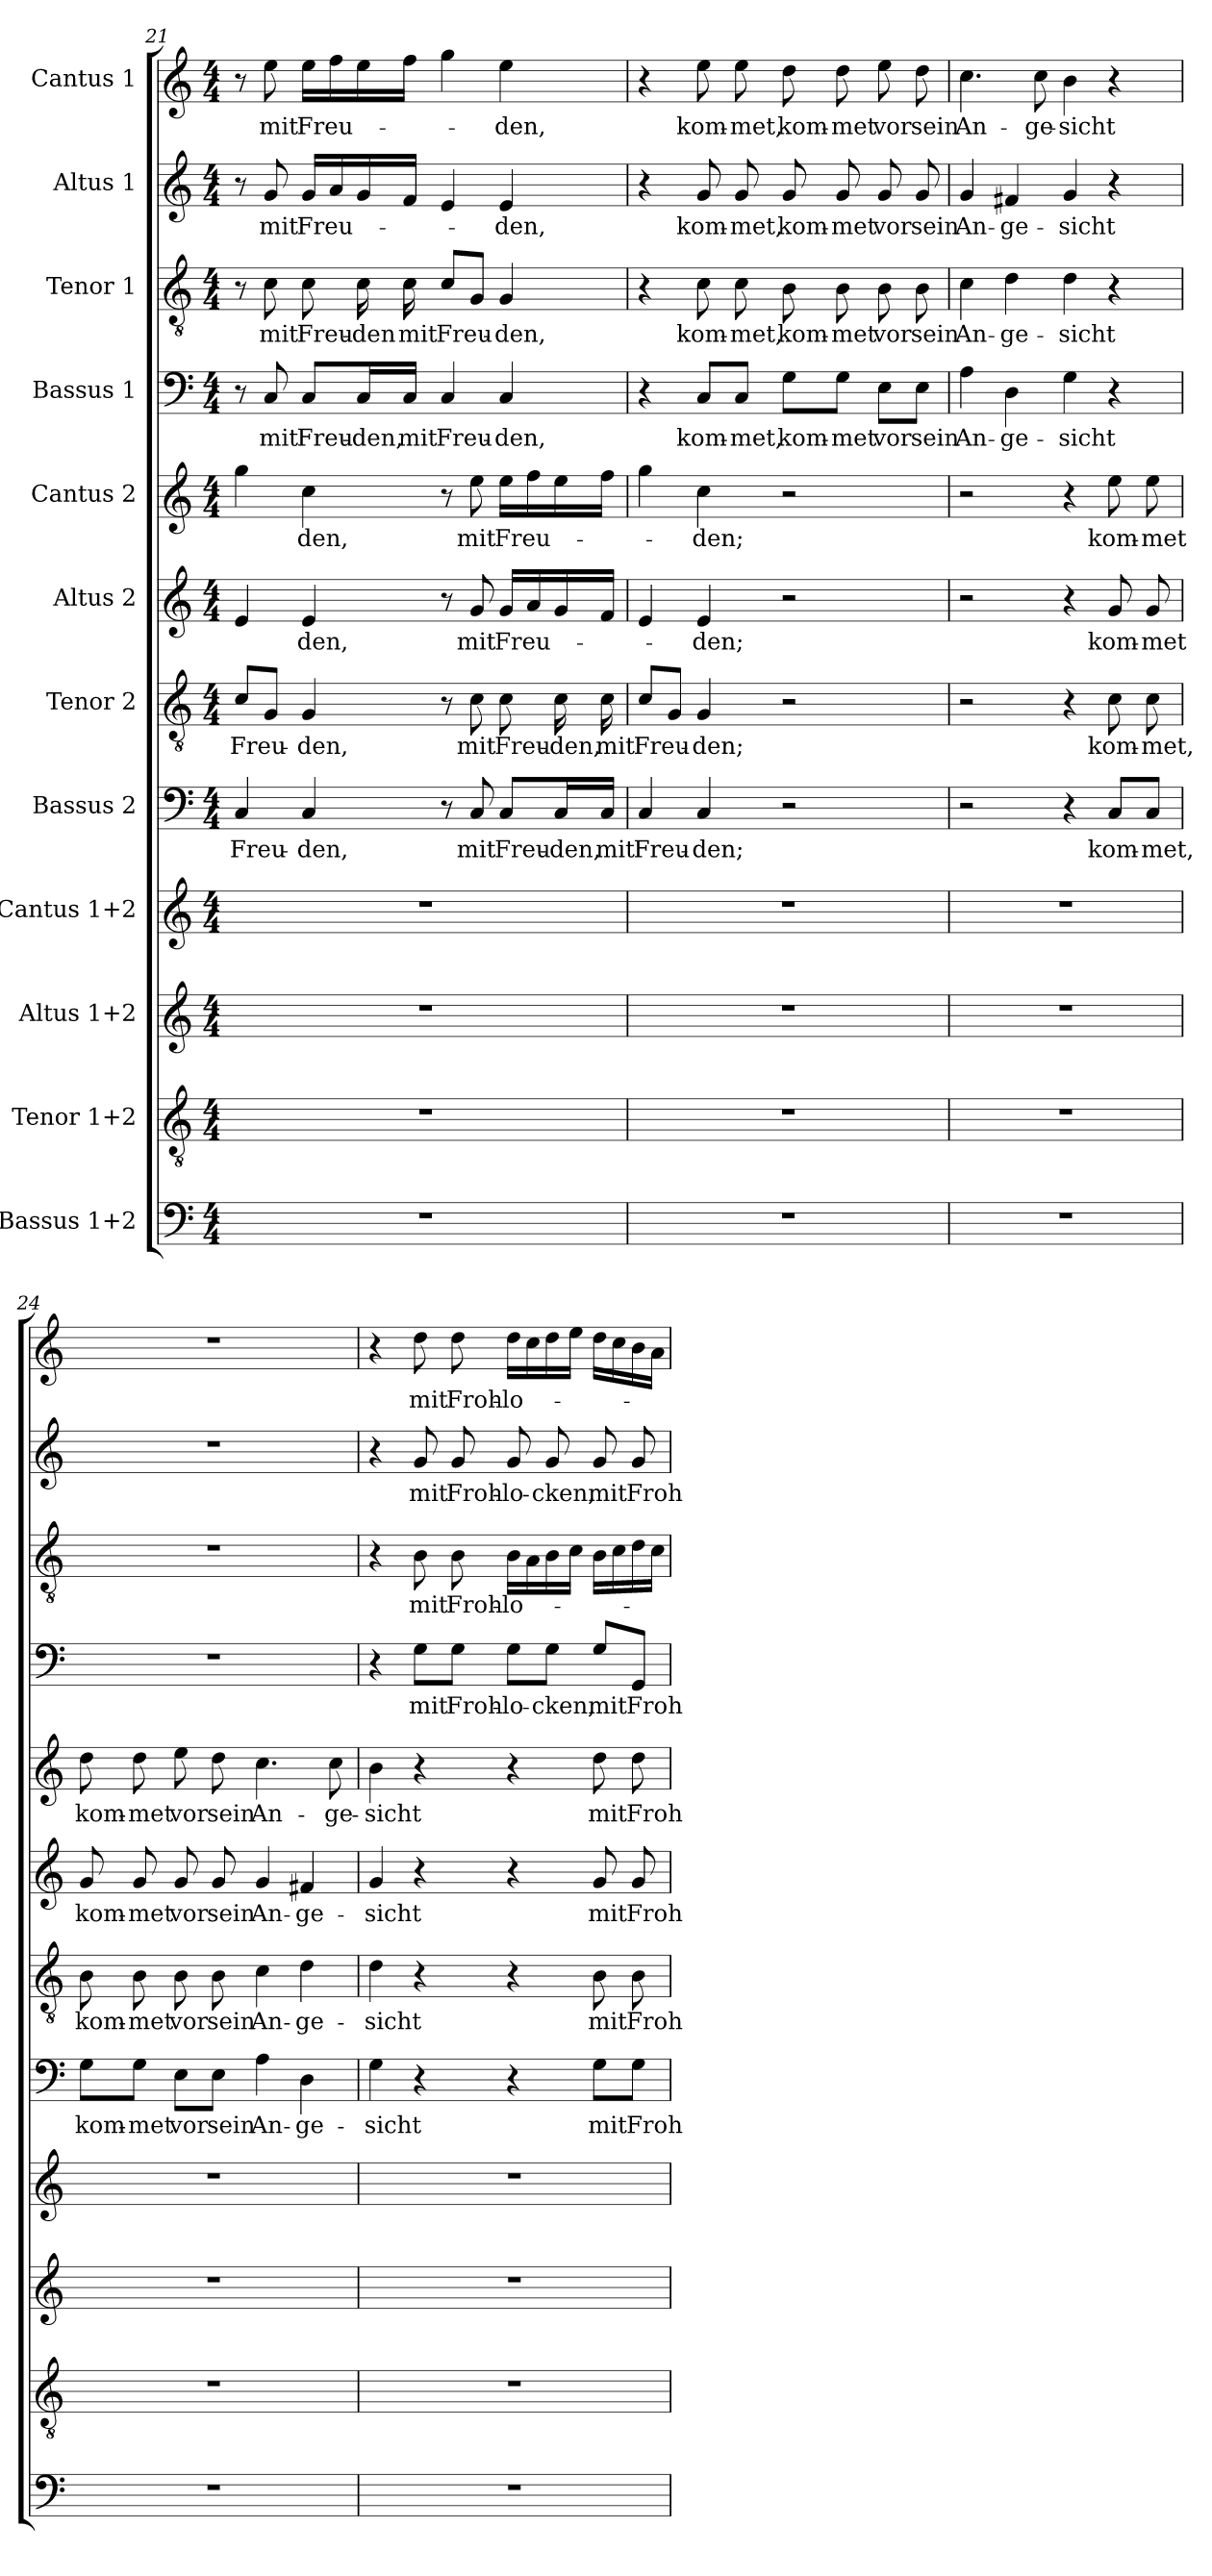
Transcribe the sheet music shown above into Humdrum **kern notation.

**kern	**kern	**kern	**kern	**kern	**text	**kern	**text	**kern	**text	**kern	**text	**kern	**text	**kern	**text	**kern	**text	**kern	**text
*part12	*part11	*part10	*part9	*part8	*part8	*part7	*part7	*part6	*part6	*part5	*part5	*part4	*part4	*part3	*part3	*part2	*part2	*part1	*part1
*staff12	*staff11	*staff10	*staff9	*staff8	*staff8	*staff7	*staff7	*staff6	*staff6	*staff5	*staff5	*staff4	*staff4	*staff3	*staff3	*staff2	*staff2	*staff1	*staff1
*I"Bassus 1+2	*I"Tenor 1+2	*I"Altus 1+2	*I"Cantus 1+2	*I"Bassus 2	*	*I"Tenor  2	*	*I"Altus 2	*	*I"Cantus 2	*	*I"Bassus 1	*	*I"Tenor  1	*	*I"Altus 1	*	*I"Cantus 1	*
*clefF4	*clefGv2	*clefG2	*clefG2	*clefF4	*	*clefGv2	*	*clefG2	*	*clefG2	*	*clefF4	*	*clefGv2	*	*clefG2	*	*clefG2	*
*k[]	*k[]	*k[]	*k[]	*k[]	*	*k[]	*	*k[]	*	*k[]	*	*k[]	*	*k[]	*	*k[]	*	*k[]	*
*M4/4	*M4/4	*M4/4	*M4/4	*M4/4	*	*M4/4	*	*M4/4	*	*M4/4	*	*M4/4	*	*M4/4	*	*M4/4	*	*M4/4	*
=21	=21	=21	=21	=21	=21	=21	=21	=21	=21	=21	=21	=21	=21	=21	=21	=21	=21	=21	=21
1r	1r	1r	1r	4C/	Freu-	8c/L	Freu-	4e/	-_-	4gg\	-_-	8r	.	8r	.	8r	.	8r	.
.	.	.	.	.	.	8G/J	.	.	.	.	.	8C/	mit	8c\	mit	8g/	mit	8ee\	mit
.	.	.	.	4C/	-den,	4G/	-den,	4e/	-den,	4cc\	-den,	8C/L	Freu-	8c\	Freu-	16g/LL	Freu-	16ee\LL	Freu-
.	.	.	.	.	.	.	.	.	.	.	.	.	.	.	.	16a/	.	16ff\	.
.	.	.	.	.	.	.	.	.	.	.	.	16C/L	-den,	16c\	-den	16g/	.	16ee\	.
.	.	.	.	.	.	.	.	.	.	.	.	16C/JJ	mit	16c\	mit	16f/JJ	.	16ff\JJ	.
.	.	.	.	8r	.	8r	.	8r	.	8r	.	4C/	Freu-	8c/L	Freu-	4e/	.	4gg\	.
.	.	.	.	8C/	mit	8c\	mit	8g/	mit	8ee\	mit	.	.	8G/J	.	.	.	.	.
.	.	.	.	8C/L	Freu-	8c\	Freu-	16g/LL	Freu-	16ee\LL	Freu-	4C/	-den,	4G/	-den,	4e/	-den,	4ee\	-den,
.	.	.	.	.	.	.	.	16a/	.	16ff\	.	.	.	.	.	.	.	.	.
.	.	.	.	16C/L	-den,	16c\	-den,	16g/	.	16ee\	.	.	.	.	.	.	.	.	.
.	.	.	.	16C/JJ	mit	16c\	mit	16f/JJ	.	16ff\JJ	.	.	.	.	.	.	.	.	.
=22	=22	=22	=22	=22	=22	=22	=22	=22	=22	=22	=22	=22	=22	=22	=22	=22	=22	=22	=22
1r	1r	1r	1r	4C/	Freu-	8c/L	Freu-	4e/	.	4gg\	.	4r	.	4r	.	4r	.	4r	.
.	.	.	.	.	.	8G/J	.	.	.	.	.	.	.	.	.	.	.	.	.
.	.	.	.	4C/	-den;	4G/	-den;	4e/	-den;	4cc\	-den;	8C/L	kom-	8c\	kom-	8g/	kom-	8ee\	kom-
.	.	.	.	.	.	.	.	.	.	.	.	8C/J	-met,	8c\	-met,	8g/	-met,	8ee\	-met,
.	.	.	.	2r	.	2r	.	2r	.	2r	.	8G\L	kom-	8B\	kom-	8g/	kom-	8dd\	kom-
.	.	.	.	.	.	.	.	.	.	.	.	8G\J	-met	8B\	-met	8g/	-met	8dd\	-met
.	.	.	.	.	.	.	.	.	.	.	.	8E\L	vor	8B\	vor	8g/	vor	8ee\	vor
.	.	.	.	.	.	.	.	.	.	.	.	8E\J	sein	8B\	sein	8g/	sein	8dd\	sein
!!LO:LB:g=z
=23	=23	=23	=23	=23	=23	=23	=23	=23	=23	=23	=23	=23	=23	=23	=23	=23	=23	=23	=23
1r	1r	1r	1r	2r	.	2r	.	2r	.	2r	.	4A\	An-	4c\	An-	4g/	An-	4.cc\	An-
.	.	.	.	.	.	.	.	.	.	.	.	4D\	-ge-	4d\	-ge-	4f#X/	-ge-	.	.
.	.	.	.	.	.	.	.	.	.	.	.	.	.	.	.	.	.	8cc\	-ge-
.	.	.	.	4r	.	4r	.	4r	.	4r	.	4G\	-sicht	4d\	-sicht	4g/	-sicht	4b\	-sicht
.	.	.	.	8C/L	kom-	8c\	kom-	8g/	kom-	8ee\	kom-	4r	.	4r	.	4r	.	4r	.
.	.	.	.	8C/J	-met,	8c\	-met,	8g/	met	8ee\	-met	.	.	.	.	.	.	.	.
=24	=24	=24	=24	=24	=24	=24	=24	=24	=24	=24	=24	=24	=24	=24	=24	=24	=24	=24	=24
1r	1r	1r	1r	8G\L	kom-	8B\	kom-	8g/	kom-	8dd\	kom-	1r	.	1r	.	1r	.	1r	.
.	.	.	.	8G\J	-met	8B\	-met	8g/	met	8dd\	-met	.	.	.	.	.	.	.	.
.	.	.	.	8E\L	vor	8B\	vor	8g/	vor	8ee\	vor	.	.	.	.	.	.	.	.
.	.	.	.	8E\J	sein	8B\	sein	8g/	sein	8dd\	sein	.	.	.	.	.	.	.	.
.	.	.	.	4A\	An-	4c\	An-	4g/	An-	4.cc\	An-	.	.	.	.	.	.	.	.
.	.	.	.	4D\	-ge-	4d\	-ge-	4f#X/	ge-	.	.	.	.	.	.	.	.	.	.
.	.	.	.	.	.	.	.	.	.	8cc\	-ge-	.	.	.	.	.	.	.	.
=25	=25	=25	=25	=25	=25	=25	=25	=25	=25	=25	=25	=25	=25	=25	=25	=25	=25	=25	=25
1r	1r	1r	1r	4G\	-sicht	4d\	-sicht	4g/	sicht	4b\	-sicht	4r	.	4r	.	4r	.	4r	.
.	.	.	.	4r	.	4r	.	4r	.	4r	.	8G\L	mit	8B\	mit	8g/	mit	8dd\	mit
.	.	.	.	.	.	.	.	.	.	.	.	8G\J	Froh-	8B\	Froh-	8g/	Froh-	8dd\	Froh-
.	.	.	.	4r	.	4r	.	4r	.	4r	.	8G\L	-lo-	16B\LL	-lo-	8g/	-lo-	16dd\LL	-lo-
.	.	.	.	.	.	.	.	.	.	.	.	.	.	16A\	.	.	.	16cc\	.
.	.	.	.	.	.	.	.	.	.	.	.	8G\J	-cken,	16B\	.	8g/	-cken,	16dd\	.
.	.	.	.	.	.	.	.	.	.	.	.	.	.	16c\JJ	.	.	.	16ee\JJ	.
.	.	.	.	8G\L	mit	8B\	mit	8g/	mit	8dd\	mit	8G/L	mit	16B\LL	.	8g/	mit	16dd\LL	.
.	.	.	.	.	.	.	.	.	.	.	.	.	.	16c\	.	.	.	16cc\	.
.	.	.	.	8G\J	Froh-	8B\	Froh-	8g/	Froh-	8dd\	Froh-	8GG/J	Froh-	16d\	.	8g/	Froh-	16b\	.
.	.	.	.	.	.	.	.	.	.	.	.	.	.	16c\JJ	.	.	.	16a\JJ	.
=	=	=	=	=	=	=	=	=	=	=	=	=	=	=	=	=	=	=	=
*-	*-	*-	*-	*-	*-	*-	*-	*-	*-	*-	*-	*-	*-	*-	*-	*-	*-	*-	*-
